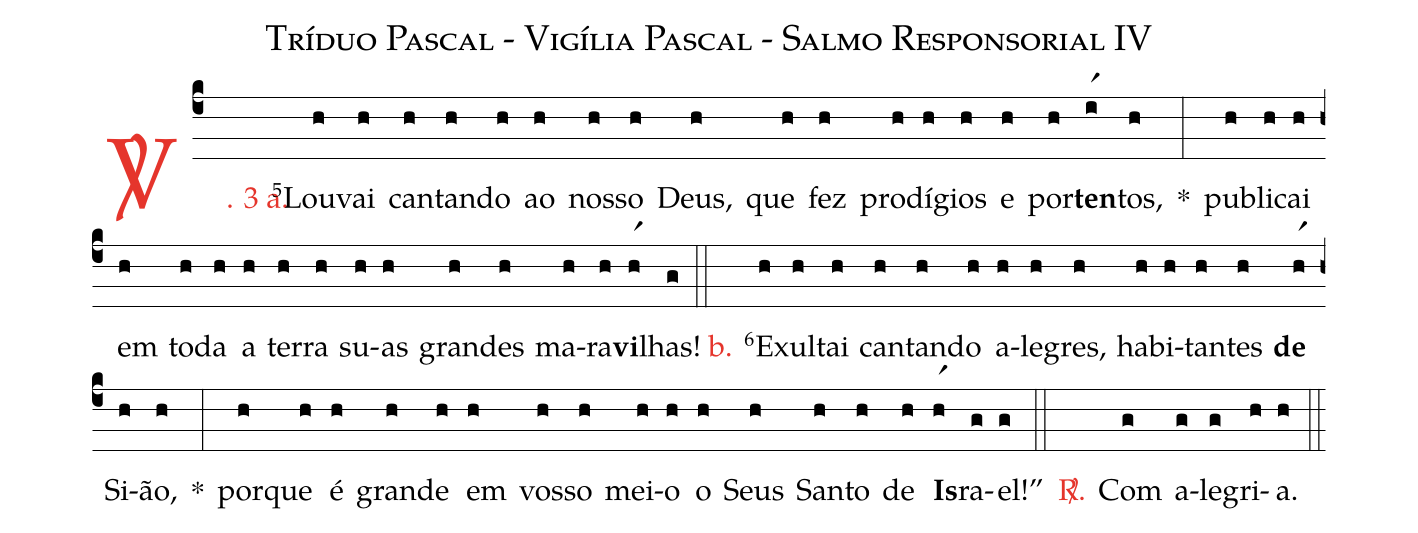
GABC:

name: Tríduo Pascal - Vigília Pascal - Salmo Responsorial IV;
%%
(c4)

<c><sp>V/</sp>. 3 a.</c>() <v>\VSup{5}</v>Lou(h)vai(h) can(h)tan(h)do(h) ao(h) nos(h)so(h) Deus,(h) que(h) fez(h) pro(h)dí(h)gios(h) e(h) por(h)<b>ten</b>(ir1)tos,(h) *(:)
pu(h)bli(h)cai(h) em(h) to(h)da(h) a(h) ter(h)ra(h) su(h)as(h) gran(h)des(h) ma(h)ra(h)<b>vi</b>(hr1)lhas!(g)

(::)

<nlba><c>b.</c>() <v>\VSup{6}</v>E</nlba>(h)xul(h)tai(h) can(h)tan(h)do(h) a(h)le(h)gres,(h) ha(h)bi(h)tan(h)tes(h) <b>de</b>(hr1) Si(h)ão,(h) *(:)
por(h)que(h) é(h) gran(h)de(h) em(h) vos(h)so(h) mei(h)o(h) o(h) Seus(h) San(h)to(h) de(h) <b>Is</b>(hr1)ra(g)el!''(g)

(::)

<nlba><c><sp>R/</sp>.</c>() Com</nlba>(g) a(g)le(g)gri(h)a.(h)

(::)
